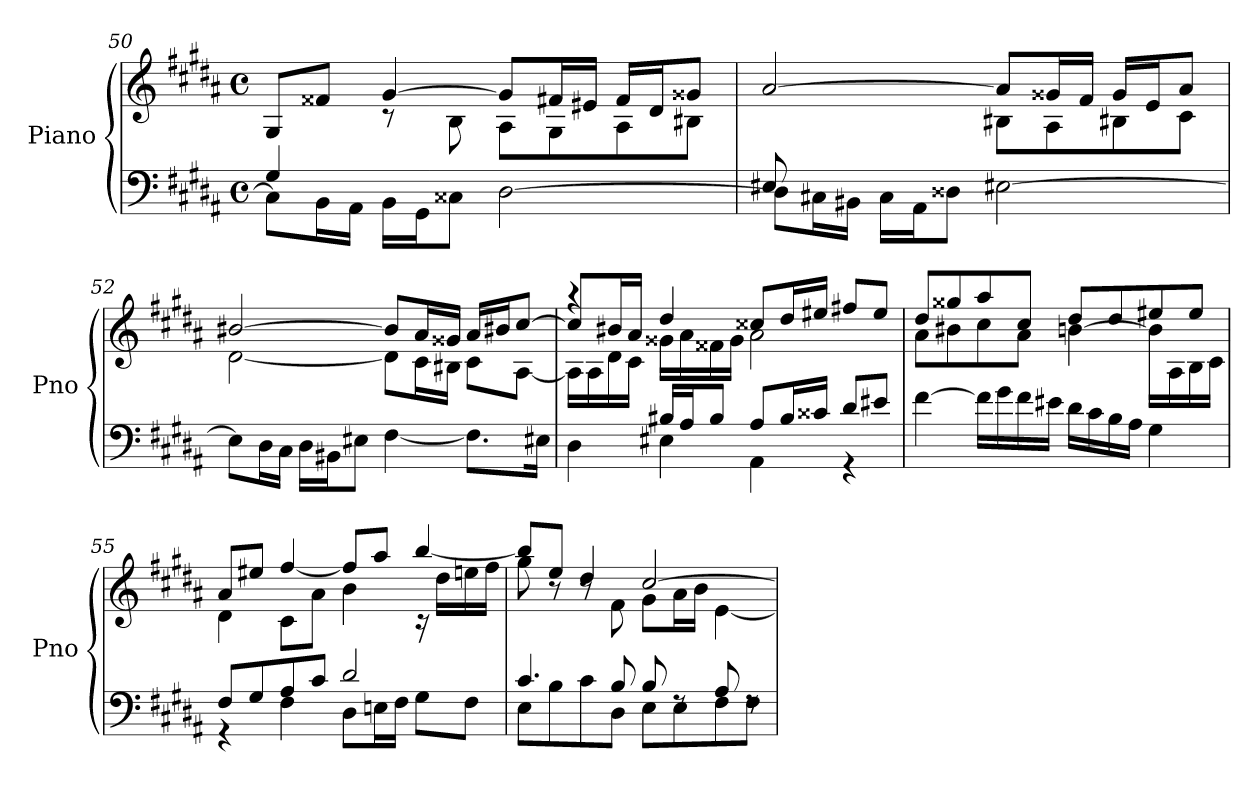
**kern	**kern
*part1	*part1
*staff2	*staff1
*I"Piano	*
*I'Pno	*
!!LO:LB:g=z
*clefF4	*clefG2
*k[f#c#g#d#a#]	*k[f#c#g#d#a#]
*M4/4	*M4/4
*met(c)	*met(c)
=50	=50
*^	*^
4G#/	8C#\L]	8G#/L	4ryy
.	16BB\L	8f##X/J	.
.	16AA#\JJ	.	.
4ryy	16BB\LL	[4g#/	8rc
.	16GG#\J	.	.
.	8C##X\J	.	8B\
2ryy	[2D#\	8g#/L]	8A#\L
.	.	16f#X/L	8G#\
.	.	16e#X/JJ	.
.	.	16f#/LL	8A#\
.	.	16d#/J	.
.	.	8g##X/J	8B#X\J
=51	=51	=51	=51
*	*^	*	*
8E#X/L	1ryy	8D#\L]	[2a#/	8ryy
2..ryy	.	16C#X\L	.	8d#\
.	.	16BB#X\JJ	.	.
.	.	16C#\LL	.	8e#X\
.	.	16AA#\J	.	.
.	.	8D##X\J	.	8f##X\J
.	.	[2E#X\	8a#/L]	8B#X\L
.	.	.	16g##X/L	8A#\
.	.	.	16f##/JJ	.
.	.	.	16g##/LL	8B#X\
.	.	.	16e#/J	.
.	.	.	8a#/J	8c#\J
*	*v	*v	*	*
!!LO:PB:g=z	!!
=52	=52	=52	=52
1ryy	8E#\L]	[2b#X/	[2d#\
.	16D#\L	.	.
.	16C#\JJ	.	.
.	16D#\LL	.	.
.	16BB#X\J	.	.
.	8E#X\J	.	.
.	[4F#\	8b#/L]	8d#\L]
.	.	16a#/L	16c#\L
.	.	16g##X/JJ	16B#X\JJ
.	8.F#\L]	16a#/LL	8c#\L
.	.	16b#X/J	.
.	.	[8cc#/J	[8A#\J
.	16E#X\Jk	.	.
=53	=53	=53	=53
*	*	*	*^
4rBByy	4D#\	8cc#/L]	16A#\LL]	4raa
.	.	.	16A#\	.
.	.	16b#X/L	16d#\	.
.	.	16a#/JJ	16c#\JJ	.
16B#X/LL	4E#X\	16g##X\LL	2.ryy	4dd#/
16A#/J	.	16a#\	.	.
8B#/J	.	16f##X\	.	.
.	.	16g##\JJ	.	.
8A#/L	4AA#\	2a#\	.	8cc##X/L
16B#i/L	.	.	.	16dd#/L
16c##X/JJ	.	.	.	16ee#X/JJ
8d#/L	4r	.	.	8ff#X/L
8e#X/J	.	.	.	8ee#/J
*v	*v	*	*	*
*	*	*v	*v
!!LO:LB:g=z
=54	=54	=54
[4f#\	8a#\L	8dd#/L
.	8b#X\	8gg##X/
16f#\LL]	8cc#\	8aa#/
16g#\	.	.
16f#\	8a#\J	8cc#/J
16e#X\JJ	.	.
16d#\LL	[4bn\	8dd#/L
16c#\	.	.
16B\	.	8dd#/
16A#\JJ	.	.
4G#\	16b\LL]	8ee#X/
.	16A#\	.
.	16B\	8ee#/J
.	16c#\JJ	.
=55	=55	=55
*^	*	*
8F#/L	4r	4d#\	8a#/L
8G#/	.	.	8ee#X/J
8A#/	4F#\	8c#\L	[4ff#/
8c#/J	.	8a#\J	.
2d#/	8D#\L	4b\	8ff#/L]
.	16En\L	.	8aa#/J
.	16F#\JJ	.	.
.	8G#\L	16rc	[4bb/
.	.	16dd#\LL	.
.	8F#\J	16een\	.
.	.	16ff#\JJ	.
=56	=56	=56	=56
*	*	*	*^
4.c#/	8E\L	1ryy	8gg#\	8bb/L]
.	8B\	.	8r	8ee/J
.	8c#\	.	8r	4dd#/
8B/	8D#\J	.	8f#\	.
8B/	8E\L	.	8g#\L	[2cc#/
8rF	8E\	.	16a#\L	.
.	.	.	16b\JJ	.
8A#/	8F#\	.	[4e\	.
8rF	8F#\J	.	.	.
*v	*v	*	*	*
*	*v	*v	*v
=	=
*-	*-
